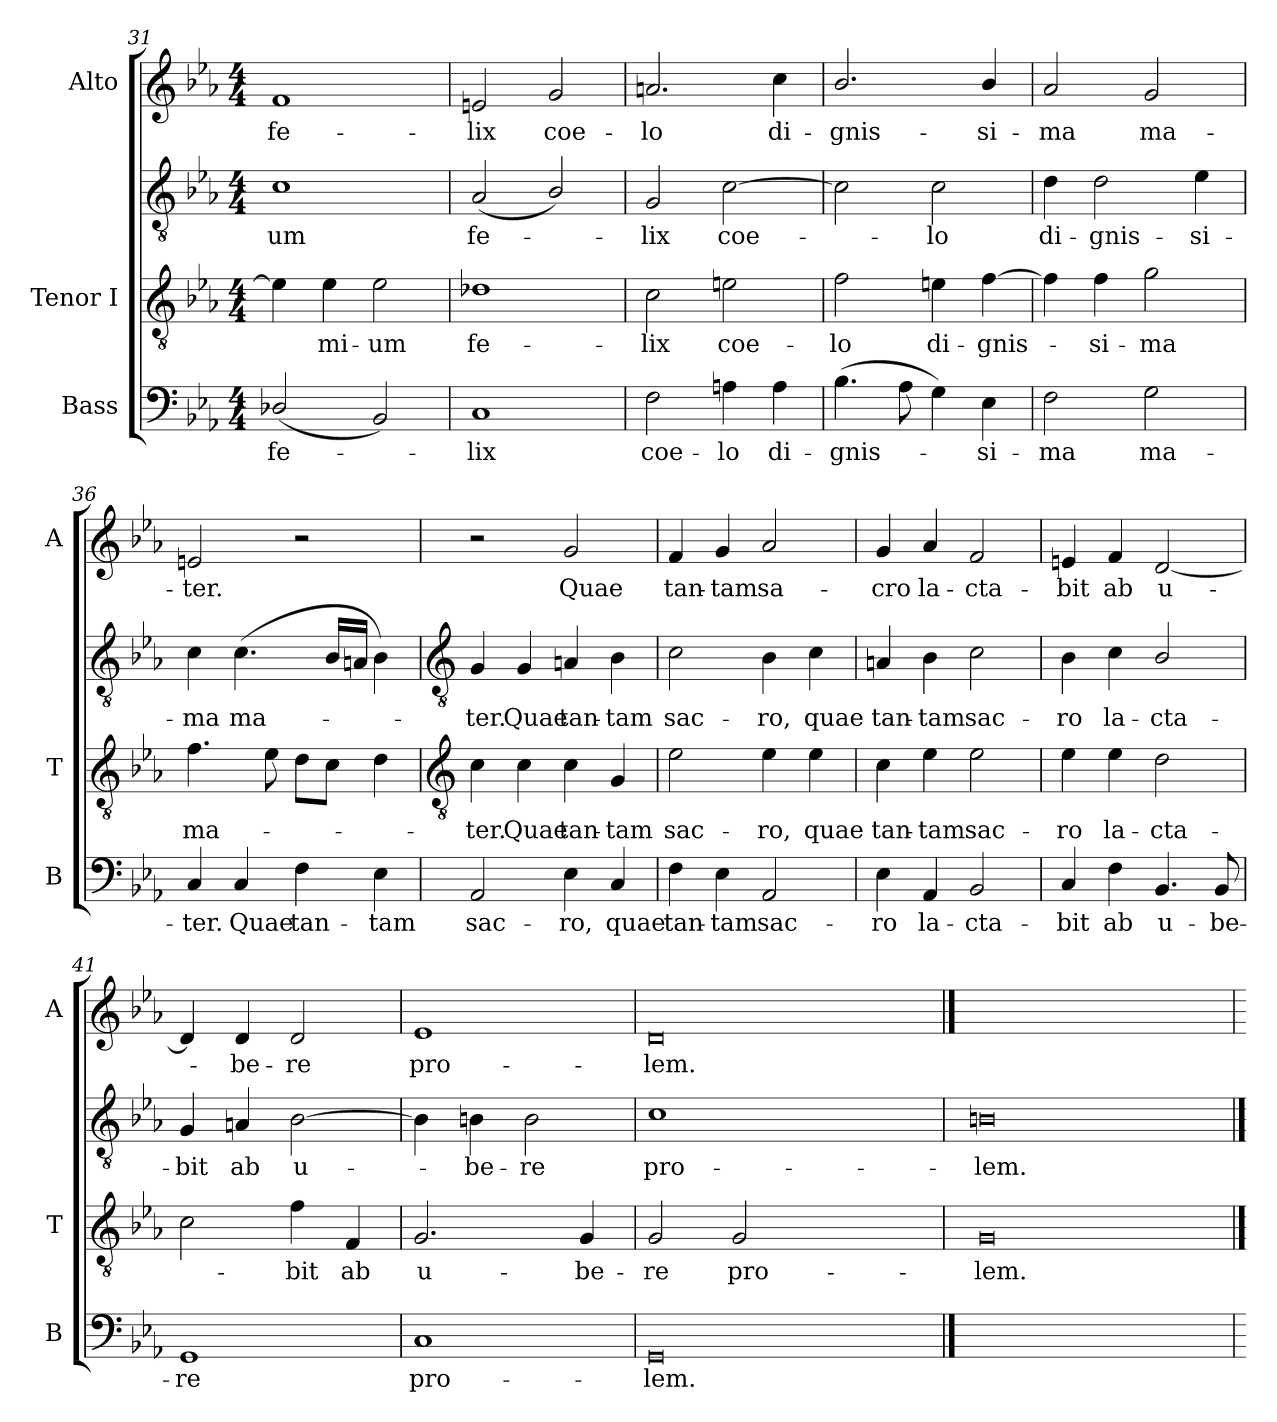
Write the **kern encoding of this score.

**kern	**text	**kern	**text	**kern	**text	**kern	**text
*part3	*part3	*part2	*part2	*part2	*part2	*part1	*part1
*staff4	*staff4	*staff3	*staff3	*staff2	*staff2	*staff1	*staff1
*I"Bass	*	*I"Tenor I	*	*	*	*I"Alto	*
*I'B	*	*I'T	*	*	*	*I'A	*
*clefF4	*	*clefGv2	*	*clefGv2	*	*clefG2	*
*k[b-e-a-]	*	*k[b-e-a-]	*	*k[b-e-a-]	*	*k[b-e-a-]	*
*E-:	*	*E-:	*	*E-:	*	*E-:	*
*M4/4	*	*M4/4	*	*M4/4	*	*M4/4	*
=31	=31	=31	=31	=31	=31	=31	=31
!	!LO:LY:b	!	!	!	!LO:LY:b	!	!LO:LY:b
(<2D-X/	fe-	4e-]	.	1c	um	1f	fe-
!	!	!	!LO:LY:b	!	!	!	!
.	.	4e-	mi-	.	.	.	.
!	!	!	!LO:LY:b	!	!	!	!
2BB-)	.	2e-	-um	.	.	.	.
=32	=32	=32	=32	=32	=32	=32	=32
!	!LO:LY:b	!	!LO:LY:b	!	!LO:LY:b	!	!LO:LY:b
1C	lix	1d-X	fe-	(<2A-	fe-	2en	-lix
!	!	!	!	!	!	!	!LO:LY:b
.	.	.	.	2B-/)	.	2g	coe-
=33	=33	=33	=33	=33	=33	=33	=33
!	!LO:LY:b	!	!LO:LY:b	!	!LO:LY:b	!	!LO:LY:b
2F	coe-	2c	lix	2G	-lix	2.an	-lo
!	!LO:LY:b	!	!LO:LY:b	!	!LO:LY:b	!	!
4An	-lo	2en	coe-	[2c	coe-	.	.
!	!LO:LY:b	!	!	!	!	!	!LO:LY:b
4A	di-	.	.	.	.	4cc	di-
=34	=34	=34	=34	=34	=34	=34	=34
!	!LO:LY:b	!	!LO:LY:b	!	!	!	!LO:LY:b
(>4.B-	-gnis-	2f	lo	2c]	.	2.b-/	-gnis-
8A-	.	.	.	.	.	.	.
!	!	!	!LO:LY:b	!	!LO:LY:b	!	!
4G)	.	4en	di-	2c	-lo	.	.
!	!LO:LY:b	!	!LO:LY:b	!	!	!	!LO:LY:b
4E-	si-	[4f	-gnis-	.	.	4b-/	-si-
=35	=35	=35	=35	=35	=35	=35	=35
!	!LO:LY:b	!	!	!	!LO:LY:b	!	!LO:LY:b
2F	-ma	4f]	.	4d	di-	2a-	-ma
!	!	!	!LO:LY:b	!	!LO:LY:b	!	!
.	.	4f	-si-	2d	-gnis-	.	.
!	!LO:LY:b	!	!LO:LY:b	!	!	!	!LO:LY:b
2G	ma-	2g	-ma	.	.	2g	ma-
!	!	!	!	!	!LO:LY:b	!	!
.	.	.	.	4e-	-si-	.	.
!!LO:LB:g=z
=36	=36	=36	=36	=36	=36	=36	=36
!	!LO:LY:b	!	!LO:LY:b	!	!LO:LY:b	!	!LO:LY:b
4C	-ter.	4.f	ma-	4c	ma	2en	-ter.
!	!LO:LY:b	!	!	!	!LO:LY:b	!	!
4C	Quae	.	.	(<4.c	ma-	.	.
.	.	8e-	.	.	.	.	.
!	!LO:LY:b	!	!	!	!	!	!
4F	tan-	8dL	.	.	.	2r	.
.	.	8cJ	.	16B-LL	.	.	.
.	.	.	.	16AnJJ	.	.	.
!	!LO:LY:b	!	!	!	!	!	!
4E-	-tam	4d	.	4B-)	.	.	.
!!LO:LB:g=z
=37	=37	=37	=37	=37	=37	=37	=37
*	*	*clefGv2	*	*clefGv2	*	*	*
!	!LO:LY:b	!	!LO:LY:b	!	!LO:LY:b	!	!
2AA-	sac-	4c	ter.	4G	ter.	2r	.
!	!	!	!LO:LY:b	!	!LO:LY:b	!	!
.	.	4c	Quae	4G	Quae	.	.
!	!LO:LY:b	!	!LO:LY:b	!	!LO:LY:b	!	!LO:LY:b
4E-	-ro,	4c	tan-	4An	tan-	2g	Quae
!	!LO:LY:b	!	!LO:LY:b	!	!LO:LY:b	!	!
4C	quae	4G	-tam	4B-	-tam	.	.
=38	=38	=38	=38	=38	=38	=38	=38
!	!LO:LY:b	!	!LO:LY:b	!	!LO:LY:b	!	!LO:LY:b
4F	tan-	2e-	sac-	2c	sac-	4f	tan-
!	!LO:LY:b	!	!	!	!	!	!LO:LY:b
4E-	-tam	.	.	.	.	4g	-tam
!	!LO:LY:b	!	!LO:LY:b	!	!LO:LY:b	!	!LO:LY:b
2AA-	sac-	4e-	-ro,	4B-	-ro,	2a-	sa-
!	!	!	!LO:LY:b	!	!LO:LY:b	!	!
.	.	4e-	quae	4c	quae	.	.
=39	=39	=39	=39	=39	=39	=39	=39
!	!LO:LY:b	!	!LO:LY:b	!	!LO:LY:b	!	!LO:LY:b
4E-	-ro	4c	-tan-	4An	tan-	4g	-cro
!	!LO:LY:b	!	!LO:LY:b	!	!LO:LY:b	!	!LO:LY:b
4AA-	la-	4e-	-tam	4B-	-tam	4a-	la-
!	!LO:LY:b	!	!LO:LY:b	!	!LO:LY:b	!	!LO:LY:b
2BB-	-cta-	2e-	sac-	2c	sac-	2f	-cta-
=40	=40	=40	=40	=40	=40	=40	=40
!	!LO:LY:b	!	!LO:LY:b	!	!LO:LY:b	!	!LO:LY:b
4C	-bit	4e-	-ro	4B-	-ro	4en	-bit
!	!LO:LY:b	!	!LO:LY:b	!	!LO:LY:b	!	!LO:LY:b
4F	ab	4e-	la-	4c	la-	4f	ab
!	!LO:LY:b	!	!LO:LY:b	!	!LO:LY:b	!	!LO:LY:b
4.BB-	u-	2d	-cta-	2B-/	-cta-	[2d	u-
!	!LO:LY:b	!	!	!	!	!	!
8BB-	-be-	.	.	.	.	.	.
=41	=41	=41	=41	=41	=41	=41	=41
!	!LO:LY:b	!	!	!	!LO:LY:b	!	!
1GG	-re	2c	.	4G	bit	4d]	.
!	!	!	!	!	!LO:LY:b	!	!LO:LY:b
.	.	.	.	4An	ab	4d	be-
!	!	!	!LO:LY:b	!	!LO:LY:b	!	!LO:LY:b
.	.	4f	bit	[2B-	u-	2d	-re
!	!	!	!LO:LY:b	!	!	!	!
.	.	4F	ab	.	.	.	.
=42	=42	=42	=42	=42	=42	=42	=42
!	!LO:LY:b	!	!LO:LY:b	!	!	!	!LO:LY:b
1C	pro-	2.G	u-	4B-]	.	1e-	pro-
!	!	!	!	!	!LO:LY:b	!	!
.	.	.	.	4Bn	be-	.	.
!	!	!	!	!	!LO:LY:b	!	!
.	.	.	.	2B	-re	.	.
!	!	!	!LO:LY:b	!	!	!	!
.	.	4G	-be-	.	.	.	.
=43	=43	=43	=43	=43	=43	=43	=43
!	!LO:LY:b	!	!LO:LY:b	!	!LO:LY:b	!	!LO:LY:b
0GG	-lem.	2G	-re	1c	-pro-	0d	-lem.
!	!	!	!LO:LY:b	!	!	!	!
.	.	2G	pro-	.	.	.	.
.	.	1ryy	.	1ryy	.	.	.
==	==	=	==	=	==	==	==
!	!	!	!LO:LY:b	!	!LO:LY:b	!	!
1ryy	.	0G	lem.	0Bn	-lem.	1ryy	.
1ryy	.	.	.	.	.	1ryy	.
=	=	==	=	==	=	=	=
*-	*-	*-	*-	*-	*-	*-	*-
